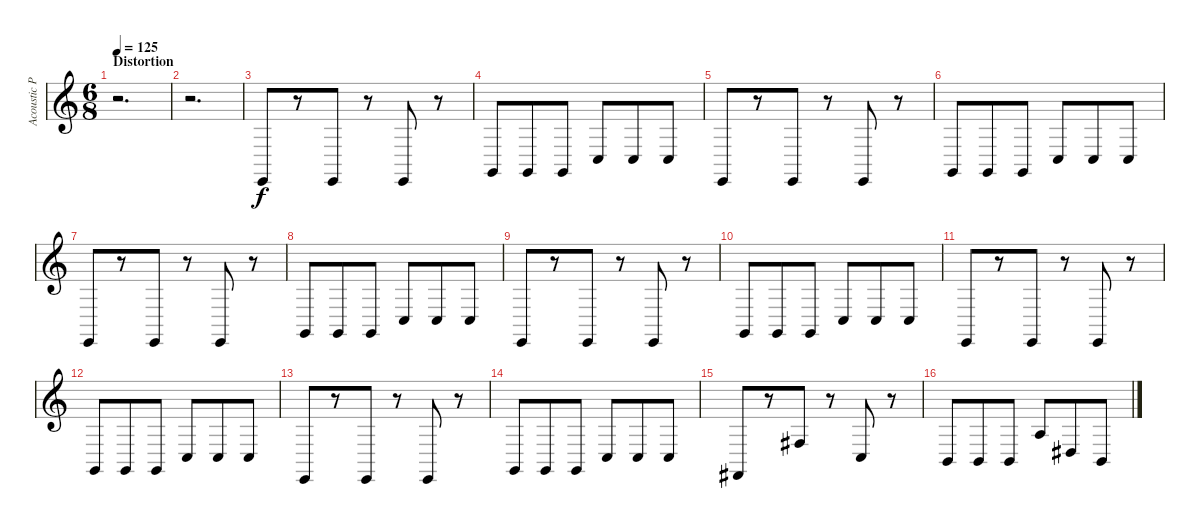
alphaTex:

\track ("Acoustic Piano (Staff 1)" "Acoustic P") {instrument acousticgrandpiano}
\staff {score}
\tuning (E4 B3 G3 D3 A2 E2 B1) {hide}
\ts (6 8)
\section ("" "Distortion")
\tempo 125
\clef g2
\ks c
r.2{d dy f} |
r.2{d} |
0.6.8 r.8 0.6.8 r.8 0.6.8 r.8 |
3.6.8 3.6.8 3.6.8 3.5.8 3.5.8 3.5.8 |
0.6.8 r.8 0.6.8 r.8 0.6.8 r.8 |
3.6.8 3.6.8 3.6.8 3.5.8 3.5.8 3.5.8 |
0.6.8 r.8 0.6.8 r.8 0.6.8 r.8 |
3.6.8 3.6.8 3.6.8 3.5.8 3.5.8 3.5.8 |
0.6.8 r.8 0.6.8 r.8 0.6.8 r.8 |
3.6.8 3.6.8 3.6.8 3.5.8 3.5.8 3.5.8 |
0.6.8 r.8 0.6.8 r.8 0.6.8 r.8 |
3.6.8 3.6.8 3.6.8 3.5.8 3.5.8 3.5.8 |
0.6.8 r.8 0.6.8 r.8 0.6.8 r.8 |
3.6.8 3.6.8 3.6.8 3.5.8 3.5.8 3.5.8 |
2.6.8 r.8 4.4.8 r.8 3.5.8 r.8 |
2.5.8 2.5.8 2.5.8 2.3.8 1.4.8 2.5.8
